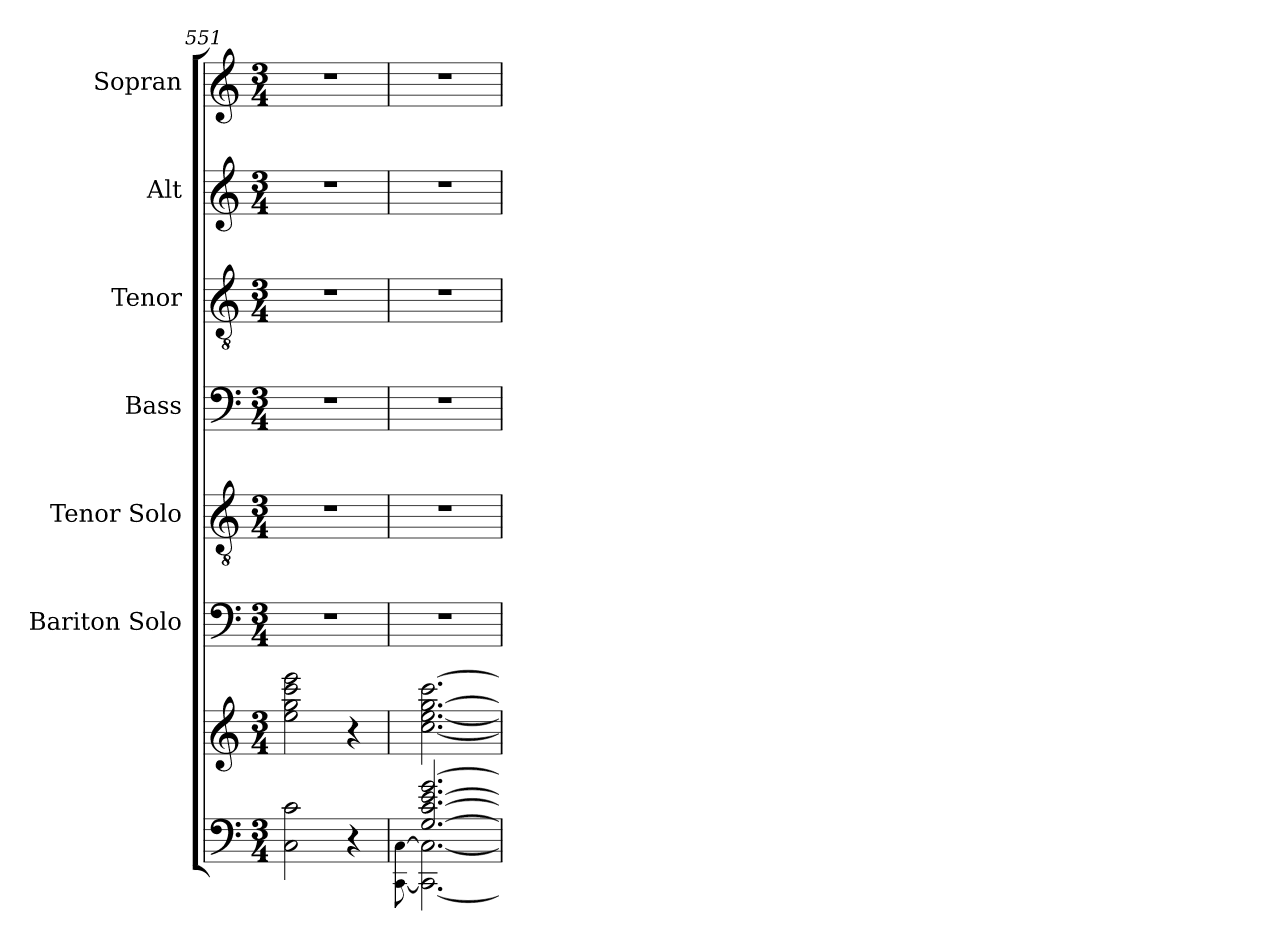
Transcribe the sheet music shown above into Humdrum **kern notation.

**kern	**kern	**kern	**kern	**kern	**kern	**kern	**kern
*part7	*part7	*part6	*part5	*part4	*part3	*part2	*part1
*staff8	*staff7	*staff6	*staff5	*staff4	*staff3	*staff2	*staff1
*	*	*I"Bariton Solo	*I"Tenor Solo	*I"Bass	*I"Tenor	*I"Alt	*I"Sopran
*	*	*	*	*I'B.	*I'T.	*I'A.	*I'S.
*clefF4	*clefG2	*clefF4	*clefGv2	*clefF4	*clefGv2	*clefG2	*clefG2
*k[]	*k[]	*k[]	*k[]	*k[]	*k[]	*k[]	*k[]
*C:	*C:	*C:	*C:	*C:	*C:	*C:	*C:
*M3/4	*M3/4	*M3/4	*M3/4	*M3/4	*M3/4	*M3/4	*M3/4
=551	=551	=551	=551	=551	=551	=551	=551
2C\ 2c\	2ee\ 2gg\ 2ccc\ 2eee\	2.r	2.r	2.r	2.r	2.r	2.r
4r	4r	.	.	.	.	.	.
=552	=552	=552	=552	=552	=552	=552	=552
*^	*	*	*	*	*	*	*
.	[<8qqCC\ [<8qqC\	.	.	.	.	.	.	.
[>2.G/ [>2.c/ [>2.e/ [>2.g/	2.CC\_ 2.C\_	[2.cc\ [2.ee\ [2.gg\ [2.ccc\	2.r	2.r	2.r	2.r	2.r	2.r
*v	*v	*	*	*	*	*	*	*
=	=	=	=	=	=	=	=
*-	*-	*-	*-	*-	*-	*-	*-
